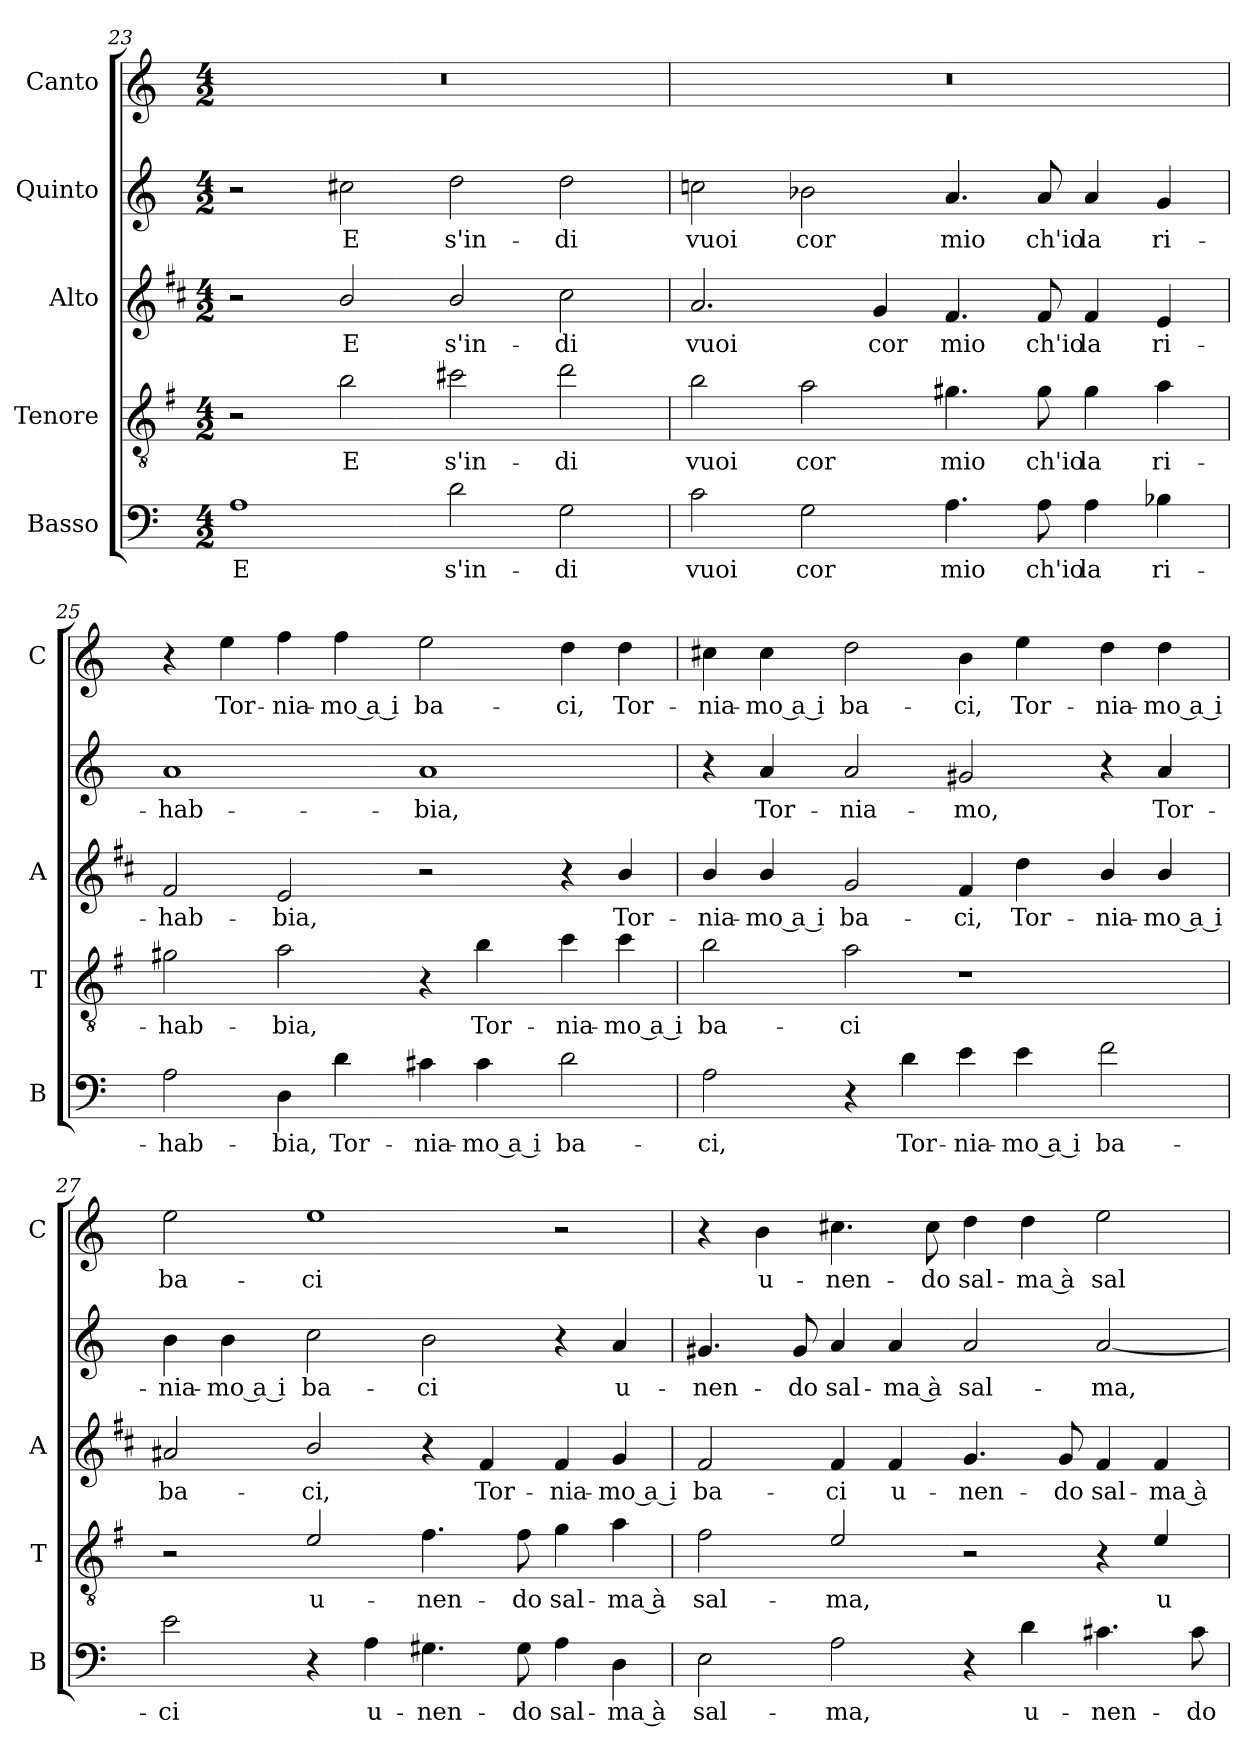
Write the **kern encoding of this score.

**kern	**text	**kern	**text	**kern	**text	**kern	**text	**kern	**text
*part5	*part5	*part4	*part4	*part3	*part3	*part2	*part2	*part1	*part1
*staff5	*staff5	*staff4	*staff4	*staff3	*staff3	*staff2	*staff2	*staff1	*staff1
*I"Basso	*	*I"Tenore	*	*I"Alto	*	*I"Quinto	*	*I"Canto	*
*I'B	*	*I'T	*	*I'A	*	*	*	*I'C	*
*clefF4	*	*clefGv2	*	*clefG2	*	*clefG2	*	*clefG2	*
*	*	*ITrd4c7	*	*ITrd1c2	*	*	*	*	*
*k[]	*	*k[]	*	*k[]	*	*k[]	*	*k[]	*
*C:	*	*C:	*	*C:	*	*C:	*	*C:	*
*M4/2	*	*M4/2	*	*M4/2	*	*M4/2	*	*M4/2	*
=23	=23	=23	=23	=23	=23	=23	=23	=23	=23
!	!LO:LY:b	!	!	!	!	!	!	!	!
1A	E	2r	.	2r	.	2r	.	0r	.
!	!	!	!LO:LY:b	!	!LO:LY:b	!	!LO:LY:b	!	!
.	.	2e\	E	2a/	E	2cc#X\	E	.	.
!	!LO:LY:b	!	!LO:LY:b	!	!LO:LY:b	!	!LO:LY:b	!	!
2d\	s'in-	2f#X\	s'in-	2a/	s'in-	2dd\	s'in-	.	.
!	!LO:LY:b	!	!LO:LY:b	!	!LO:LY:b	!	!LO:LY:b	!	!
2G\	-di	2g\	-di	2b\	-di	2dd\	-di	.	.
!!LO:LB:g=z
=24	=24	=24	=24	=24	=24	=24	=24	=24	=24
!	!LO:LY:b	!	!LO:LY:b	!	!LO:LY:b	!	!LO:LY:b	!	!
2c\	vuoi	2e\	vuoi	2.g/	vuoi	2ccni\	vuoi	0r	.
!	!LO:LY:b	!	!LO:LY:b	!	!	!	!LO:LY:b	!	!
2G\	cor	2d\	cor	.	.	2b-X\	cor	.	.
!	!	!	!	!	!LO:LY:b	!	!	!	!
.	.	.	.	4f/	cor	.	.	.	.
!	!LO:LY:b	!	!LO:LY:b	!	!LO:LY:b	!	!LO:LY:b	!	!
4.A\	mio	4.c#X\	mio	4.e/	mio	4.a/	mio	.	.
!	!LO:LY:b	!	!LO:LY:b	!	!LO:LY:b	!	!LO:LY:b	!	!
8A\	ch'io	8c#\	ch'io	8e/	ch'io	8a/	ch'io	.	.
!	!LO:LY:b	!	!LO:LY:b	!	!LO:LY:b	!	!LO:LY:b	!	!
4A\	la	4c#\	la	4e/	la	4a/	la	.	.
!	!LO:LY:b	!	!LO:LY:b	!	!LO:LY:b	!	!LO:LY:b	!	!
4B-X\	ri-	4d\	ri-	4d/	ri-	4g/	ri-	.	.
=25	=25	=25	=25	=25	=25	=25	=25	=25	=25
!	!LO:LY:b	!	!LO:LY:b	!	!LO:LY:b	!	!LO:LY:b	!	!
2A\	-hab-	2c#X\	-hab-	2e/	-hab-	1a	-hab-	4r	.
!	!	!	!	!	!	!	!	!	!LO:LY:b
.	.	.	.	.	.	.	.	4ee\	Tor-
!	!LO:LY:b	!	!LO:LY:b	!	!LO:LY:b	!	!	!	!LO:LY:b
4D\	-bia,	2d\	-bia,	2d/	-bia,	.	.	4ff\	-nia-
!	!LO:LY:b	!	!	!	!	!	!	!	!LO:LY:b
4d\	Tor-	.	.	.	.	.	.	4ff\	-mo a i
!	!LO:LY:b	!	!	!	!	!	!LO:LY:b	!	!LO:LY:b
4c#X\	-nia-	4r	.	2r	.	1a	-bia,	2ee\	ba-
!	!LO:LY:b	!	!LO:LY:b	!	!	!	!	!	!
4c#\	-mo a i	4e\	Tor-	.	.	.	.	.	.
!	!LO:LY:b	!	!LO:LY:b	!	!	!	!	!	!LO:LY:b
2d\	ba-	4f\	-nia-	4r	.	.	.	4dd\	-ci,
!	!	!	!LO:LY:b	!	!LO:LY:b	!	!	!	!LO:LY:b
.	.	4f\	-mo a i	4a/	Tor-	.	.	4dd\	Tor-
=26	=26	=26	=26	=26	=26	=26	=26	=26	=26
!	!LO:LY:b	!	!LO:LY:b	!	!LO:LY:b	!	!	!	!LO:LY:b
2A\	-ci,	2e\	ba-	4a/	-nia-	4r	.	4cc#X\	-nia-
!	!	!	!	!	!LO:LY:b	!	!LO:LY:b	!	!LO:LY:b
.	.	.	.	4a/	-mo a i	4a/	Tor-	4cc#\	-mo a i
!	!	!	!LO:LY:b	!	!LO:LY:b	!	!LO:LY:b	!	!LO:LY:b
4r	.	2d\	-ci	2f/	ba-	2a/	-nia-	2dd\	ba-
!	!LO:LY:b	!	!	!	!	!	!	!	!
4d\	Tor-	.	.	.	.	.	.	.	.
!	!LO:LY:b	!	!	!	!LO:LY:b	!	!LO:LY:b	!	!LO:LY:b
4e\	-nia-	1r	.	4e/	-ci,	2g#X/	-mo,	4b\	-ci,
!	!LO:LY:b	!	!	!	!LO:LY:b	!	!	!	!LO:LY:b
4e\	-mo a i	.	.	4cc\	Tor-	.	.	4ee\	Tor-
!	!LO:LY:b	!	!	!	!LO:LY:b	!	!	!	!LO:LY:b
2f\	ba-	.	.	4a/	-nia-	4r	.	4dd\	-nia-
!	!	!	!	!	!LO:LY:b	!	!LO:LY:b	!	!LO:LY:b
.	.	.	.	4a/	-mo a i	4a/	Tor-	4dd\	-mo a i
!!LO:LB:g=z
=27	=27	=27	=27	=27	=27	=27	=27	=27	=27
!	!LO:LY:b	!	!	!	!LO:LY:b	!	!LO:LY:b	!	!LO:LY:b
2e\	-ci	2r	.	2g#X/	ba-	4b\	-nia-	2ee\	ba-
!	!	!	!	!	!	!	!LO:LY:b	!	!
.	.	.	.	.	.	4b\	-mo a i	.	.
!	!	!	!LO:LY:b	!	!LO:LY:b	!	!LO:LY:b	!	!LO:LY:b
4r	.	2A/	u-	2a/	-ci,	2cc\	ba-	1ee	-ci
!	!LO:LY:b	!	!	!	!	!	!	!	!
4A\	u-	.	.	.	.	.	.	.	.
!	!LO:LY:b	!	!LO:LY:b	!	!	!	!LO:LY:b	!	!
4.G#X\	-nen-	4.B\	-nen-	4r	.	2b\	-ci	.	.
!	!	!	!	!	!LO:LY:b	!	!	!	!
.	.	.	.	4e/	Tor-	.	.	.	.
!	!LO:LY:b	!	!LO:LY:b	!	!	!	!	!	!
8G#\	-do	8B\	-do	.	.	.	.	.	.
!	!LO:LY:b	!	!LO:LY:b	!	!LO:LY:b	!	!	!	!
4A\	sal-	4c\	sal-	4e/	-nia-	4r	.	2r	.
!	!LO:LY:b	!	!LO:LY:b	!	!LO:LY:b	!	!LO:LY:b	!	!
4D\	-ma à	4d\	-ma à	4f/	-mo a i	4a/	u-	.	.
=28	=28	=28	=28	=28	=28	=28	=28	=28	=28
!	!LO:LY:b	!	!LO:LY:b	!	!LO:LY:b	!	!LO:LY:b	!	!
2E\	sal-	2B\	sal-	2e/	ba-	4.g#X/	-nen-	4r	.
!	!	!	!	!	!	!	!	!	!LO:LY:b
.	.	.	.	.	.	.	.	4b\	u-
!	!	!	!	!	!	!	!LO:LY:b	!	!
.	.	.	.	.	.	8g#/	-do	.	.
!	!LO:LY:b	!	!LO:LY:b	!	!LO:LY:b	!	!LO:LY:b	!	!LO:LY:b
2A\	-ma,	2A/	-ma,	4e/	-ci	4a/	sal-	4.cc#X\	-nen-
!	!	!	!	!	!LO:LY:b	!	!LO:LY:b	!	!
.	.	.	.	4e/	u-	4a/	-ma à	.	.
!	!	!	!	!	!	!	!	!	!LO:LY:b
.	.	.	.	.	.	.	.	8cc#\	-do
!	!	!	!	!	!LO:LY:b	!	!LO:LY:b	!	!LO:LY:b
4r	.	2r	.	4.f/	-nen-	2a/	sal-	4dd\	sal-
!	!LO:LY:b	!	!	!	!	!	!	!	!LO:LY:b
4d\	u-	.	.	.	.	.	.	4dd\	-ma à
!	!	!	!	!	!LO:LY:b	!	!	!	!
.	.	.	.	8f/	-do	.	.	.	.
!	!LO:LY:b	!	!	!	!LO:LY:b	!	!LO:LY:b	!	!LO:LY:b
4.c#X\	-nen-	4r	.	4e/	sal-	[2a/	-ma,	2ee\	sal-
!	!	!	!LO:LY:b	!	!LO:LY:b	!	!	!	!
.	.	4A/	u-	4e/	-ma à	.	.	.	.
!	!LO:LY:b	!	!	!	!	!	!	!	!
8c#\	-do	.	.	.	.	.	.	.	.
=	=	=	=	=	=	=	=	=	=
*-	*-	*-	*-	*-	*-	*-	*-	*-	*-
